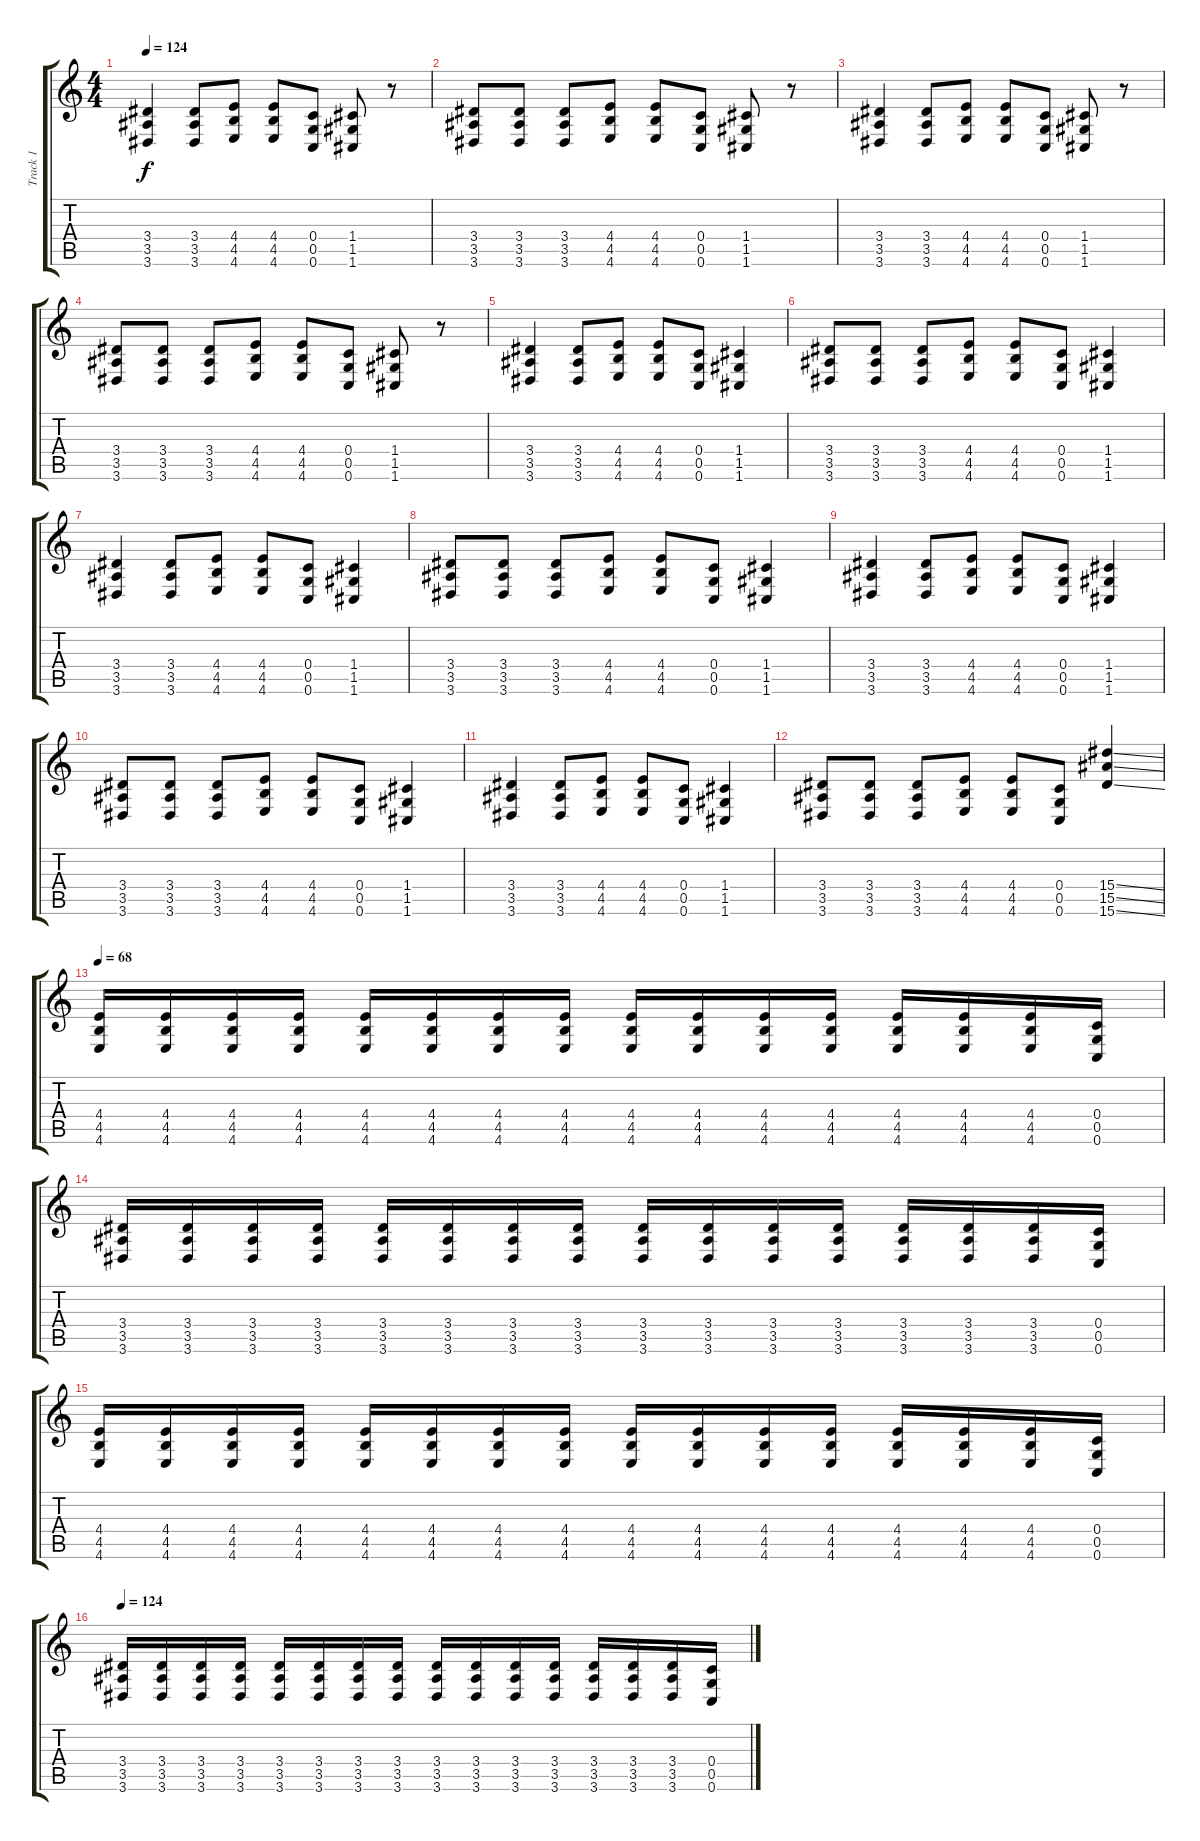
\track ("Track 1" "Track 1") {instrument distortionguitar}
\staff {score tabs}
\tuning (D4 A3 F3 C3 G2 C2) {hide}
\ts (4 4)
\tempo 124
\clef g2
\ks c
(3.4 3.5 3.6).4{dy f instrument distortionguitar} (3.4 3.5 3.6).8 (4.4 4.5 4.6).8 (4.4 4.5 4.6).8 (0.4 0.5 0.6).8 (1.4 1.5 1.6).8 r.8 |
(3.4 3.5 3.6).8 (3.4 3.5 3.6).8 (3.4 3.5 3.6).8 (4.4 4.5 4.6).8 (4.4 4.5 4.6).8 (0.4 0.5 0.6).8 (1.4 1.5 1.6).8 r.8 |
(3.4 3.5 3.6).4 (3.4 3.5 3.6).8 (4.4 4.5 4.6).8 (4.4 4.5 4.6).8 (0.4 0.5 0.6).8 (1.4 1.5 1.6).8 r.8 |
(3.4 3.5 3.6).8 (3.4 3.5 3.6).8 (3.4 3.5 3.6).8 (4.4 4.5 4.6).8 (4.4 4.5 4.6).8 (0.4 0.5 0.6).8 (1.4 1.5 1.6).8 r.8 |
(3.4 3.5 3.6).4 (3.4 3.5 3.6).8 (4.4 4.5 4.6).8 (4.4 4.5 4.6).8 (0.4 0.5 0.6).8 (1.4 1.5 1.6).4 |
(3.4 3.5 3.6).8 (3.4 3.5 3.6).8 (3.4 3.5 3.6).8 (4.4 4.5 4.6).8 (4.4 4.5 4.6).8 (0.4 0.5 0.6).8 (1.4 1.5 1.6).4 |
(3.4 3.5 3.6).4 (3.4 3.5 3.6).8 (4.4 4.5 4.6).8 (4.4 4.5 4.6).8 (0.4 0.5 0.6).8 (1.4 1.5 1.6).4 |
(3.4 3.5 3.6).8 (3.4 3.5 3.6).8 (3.4 3.5 3.6).8 (4.4 4.5 4.6).8 (4.4 4.5 4.6).8 (0.4 0.5 0.6).8 (1.4 1.5 1.6).4 |
(3.4 3.5 3.6).4 (3.4 3.5 3.6).8 (4.4 4.5 4.6).8 (4.4 4.5 4.6).8 (0.4 0.5 0.6).8 (1.4 1.5 1.6).4 |
(3.4 3.5 3.6).8 (3.4 3.5 3.6).8 (3.4 3.5 3.6).8 (4.4 4.5 4.6).8 (4.4 4.5 4.6).8 (0.4 0.5 0.6).8 (1.4 1.5 1.6).4 |
(3.4 3.5 3.6).4 (3.4 3.5 3.6).8 (4.4 4.5 4.6).8 (4.4 4.5 4.6).8 (0.4 0.5 0.6).8 (1.4 1.5 1.6).4 |
(3.4 3.5 3.6).8 (3.4 3.5 3.6).8 (3.4 3.5 3.6).8 (4.4 4.5 4.6).8 (4.4 4.5 4.6).8 (0.4 0.5 0.6).8 (15.4{ss} 15.5{ss} 15.6{ss}).4 |
\tempo 68
(4.4 4.5 4.6).16 (4.4 4.5 4.6).16 (4.4 4.5 4.6).16 (4.4 4.5 4.6).16 (4.4 4.5 4.6).16 (4.4 4.5 4.6).16 (4.4 4.5 4.6).16 (4.4 4.5 4.6).16 (4.4 4.5 4.6).16 (4.4 4.5 4.6).16 (4.4 4.5 4.6).16 (4.4 4.5 4.6).16 (4.4 4.5 4.6).16 (4.4 4.5 4.6).16 (4.4 4.5 4.6).16 (0.4 0.5 0.6).16 |
(3.4 3.5 3.6).16 (3.4 3.5 3.6).16 (3.4 3.5 3.6).16 (3.4 3.5 3.6).16 (3.4 3.5 3.6).16 (3.4 3.5 3.6).16 (3.4 3.5 3.6).16 (3.4 3.5 3.6).16 (3.4 3.5 3.6).16 (3.4 3.5 3.6).16 (3.4 3.5 3.6).16 (3.4 3.5 3.6).16 (3.4 3.5 3.6).16 (3.4 3.5 3.6).16 (3.4 3.5 3.6).16 (0.4 0.5 0.6).16 |
(4.4 4.5 4.6).16 (4.4 4.5 4.6).16 (4.4 4.5 4.6).16 (4.4 4.5 4.6).16 (4.4 4.5 4.6).16 (4.4 4.5 4.6).16 (4.4 4.5 4.6).16 (4.4 4.5 4.6).16 (4.4 4.5 4.6).16 (4.4 4.5 4.6).16 (4.4 4.5 4.6).16 (4.4 4.5 4.6).16 (4.4 4.5 4.6).16 (4.4 4.5 4.6).16 (4.4 4.5 4.6).16 (0.4 0.5 0.6).16 |
\tempo 124
(3.4 3.5 3.6).16 (3.4 3.5 3.6).16 (3.4 3.5 3.6).16 (3.4 3.5 3.6).16 (3.4 3.5 3.6).16 (3.4 3.5 3.6).16 (3.4 3.5 3.6).16 (3.4 3.5 3.6).16 (3.4 3.5 3.6).16 (3.4 3.5 3.6).16 (3.4 3.5 3.6).16 (3.4 3.5 3.6).16 (3.4 3.5 3.6).16 (3.4 3.5 3.6).16 (3.4 3.5 3.6).16 (0.4 0.5 0.6).16
